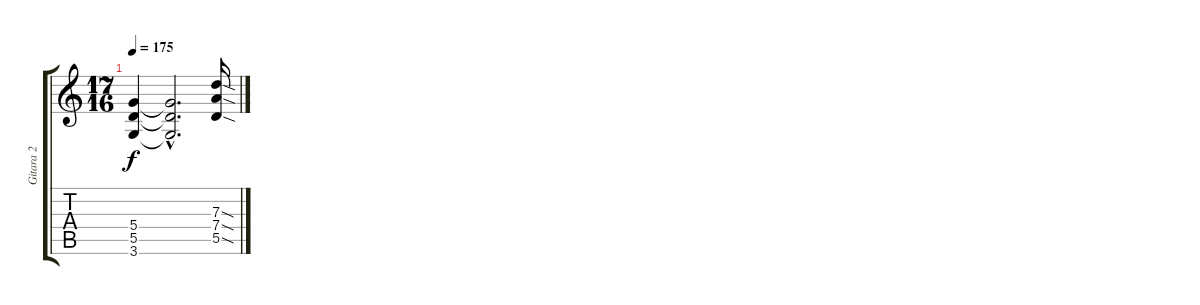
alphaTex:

\track ("Gitara 2" "Gitara 2") {instrument electricguitarclean}
\staff {score tabs}
\tuning (E4 B3 G3 D3 A2 E2) {hide}
\ts (17 16)
\tempo 175
\clef g2
\ks c
(5.4{t} 5.5{t} 3.6{t}).4{dy f} (5.4{hac t} 5.5{hac t} 3.6{hac t}).2{d} (7.3{sod} 7.4{sod} 5.5{sod}).16
